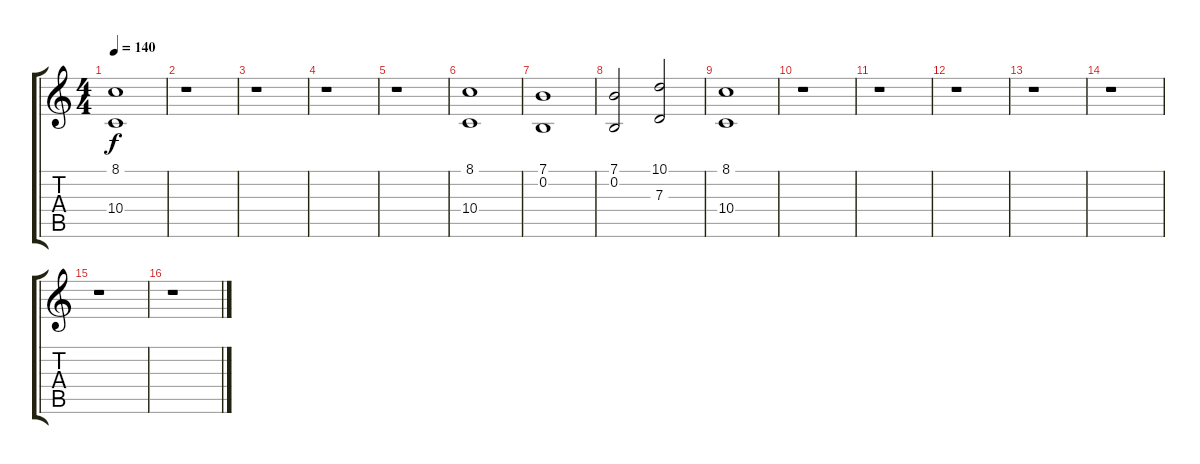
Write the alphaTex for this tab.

\track "" {instrument acousticgrandpiano}
\staff {score tabs}
\tuning (E4 B3 G3 D3 A2 E2) {hide}
\ts (4 4)
\tempo 140
\clef g2
\ks c
(8.1 10.4).1{dy f} |
r.1 |
r.1 |
r.1 |
r.1 |
(8.1 10.4).1 |
(7.1 0.2).1 |
(7.1 0.2).2 (10.1 7.3).2 |
(8.1 10.4).1 |
r.1 |
r.1 |
r.1 |
r.1 |
r.1 |
r.1 |
r.1
